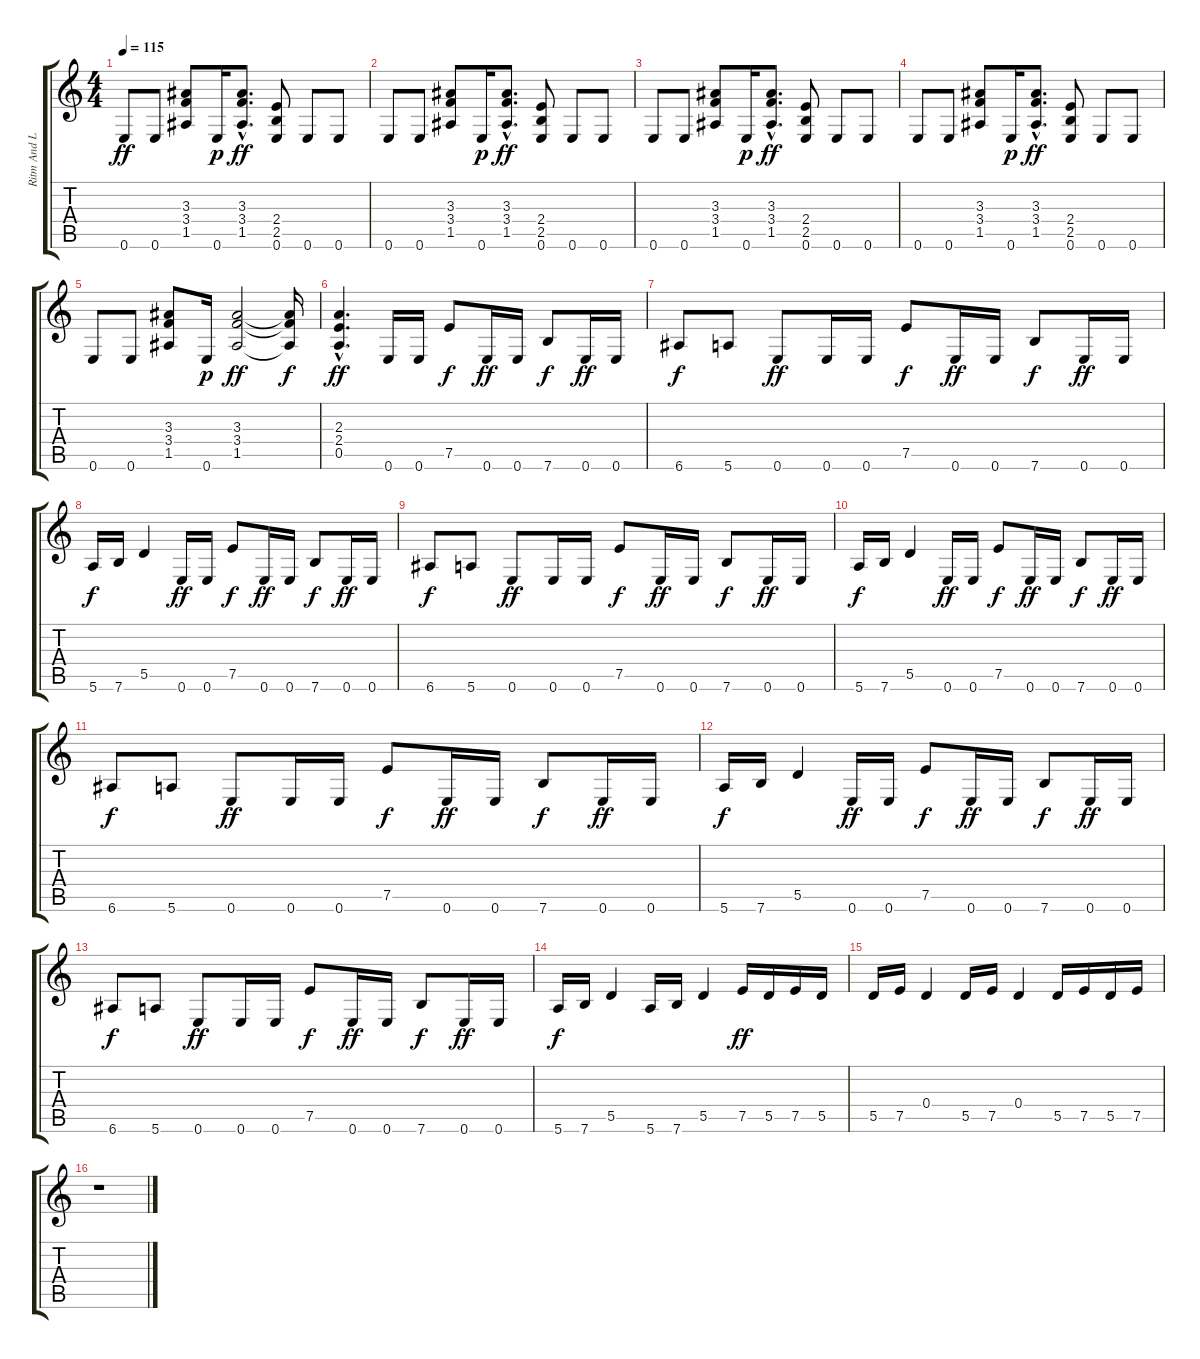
\track ("Ritm And Lead Guitar" "Ritm And L") {instrument distortionguitar}
\staff {score tabs}
\tuning (E4 B3 G3 D3 A2 E2) {hide}
\ts (4 4)
\tempo 115
\clef g2
\ks c
0.6.8{dy ff} 0.6.8 (3.3 3.4 1.5).8 0.6.16{dy p} (3.3{hac} 3.4{hac} 1.5{hac}).8{d dy ff} (2.4 2.5 0.6).8 0.6.8 0.6.8 |
0.6.8 0.6.8 (3.3 3.4 1.5).8 0.6.16{dy p} (3.3{hac} 3.4{hac} 1.5{hac}).8{d dy ff} (2.4 2.5 0.6).8 0.6.8 0.6.8 |
0.6.8 0.6.8 (3.3 3.4 1.5).8 0.6.16{dy p} (3.3{hac} 3.4{hac} 1.5{hac}).8{d dy ff} (2.4 2.5 0.6).8 0.6.8 0.6.8 |
0.6.8 0.6.8 (3.3 3.4 1.5).8 0.6.16{dy p} (3.3{hac} 3.4{hac} 1.5{hac}).8{d dy ff} (2.4 2.5 0.6).8 0.6.8 0.6.8 |
0.6.8 0.6.8 (3.3 3.4 1.5).8 0.6.16{dy p} (3.3 3.4 1.5).2{dy ff} (3.3{t} 3.4{t} 1.5{t}).16{dy f} |
(2.3{hac} 2.4{hac} 0.5{hac}).4{d dy ff} 0.6.16 0.6.16 7.5.8{dy f} 0.6.16{dy ff} 0.6.16 7.6.8{dy f} 0.6.16{dy ff} 0.6.16 |
6.6.8{dy f} 5.6.8 0.6.8{dy ff} 0.6.16 0.6.16 7.5.8{dy f} 0.6.16{dy ff} 0.6.16 7.6.8{dy f} 0.6.16{dy ff} 0.6.16 |
5.6.16{dy f} 7.6.16 5.5.4 0.6.16{dy ff} 0.6.16 7.5.8{dy f} 0.6.16{dy ff} 0.6.16 7.6.8{dy f} 0.6.16{dy ff} 0.6.16 |
6.6.8{dy f} 5.6.8 0.6.8{dy ff} 0.6.16 0.6.16 7.5.8{dy f} 0.6.16{dy ff} 0.6.16 7.6.8{dy f} 0.6.16{dy ff} 0.6.16 |
5.6.16{dy f} 7.6.16 5.5.4 0.6.16{dy ff} 0.6.16 7.5.8{dy f} 0.6.16{dy ff} 0.6.16 7.6.8{dy f} 0.6.16{dy ff} 0.6.16 |
6.6.8{dy f} 5.6.8 0.6.8{dy ff} 0.6.16 0.6.16 7.5.8{dy f} 0.6.16{dy ff} 0.6.16 7.6.8{dy f} 0.6.16{dy ff} 0.6.16 |
5.6.16{dy f} 7.6.16 5.5.4 0.6.16{dy ff} 0.6.16 7.5.8{dy f} 0.6.16{dy ff} 0.6.16 7.6.8{dy f} 0.6.16{dy ff} 0.6.16 |
6.6.8{dy f} 5.6.8 0.6.8{dy ff} 0.6.16 0.6.16 7.5.8{dy f} 0.6.16{dy ff} 0.6.16 7.6.8{dy f} 0.6.16{dy ff} 0.6.16 |
5.6.16{dy f} 7.6.16 5.5.4 5.6.16 7.6.16 5.5.4 7.5.16{dy ff} 5.5.16 7.5.16 5.5.16 |
5.5.16 7.5.16 0.4.4 5.5.16 7.5.16 0.4.4 5.5.16 7.5.16 5.5.16 7.5.16 |
r.1
